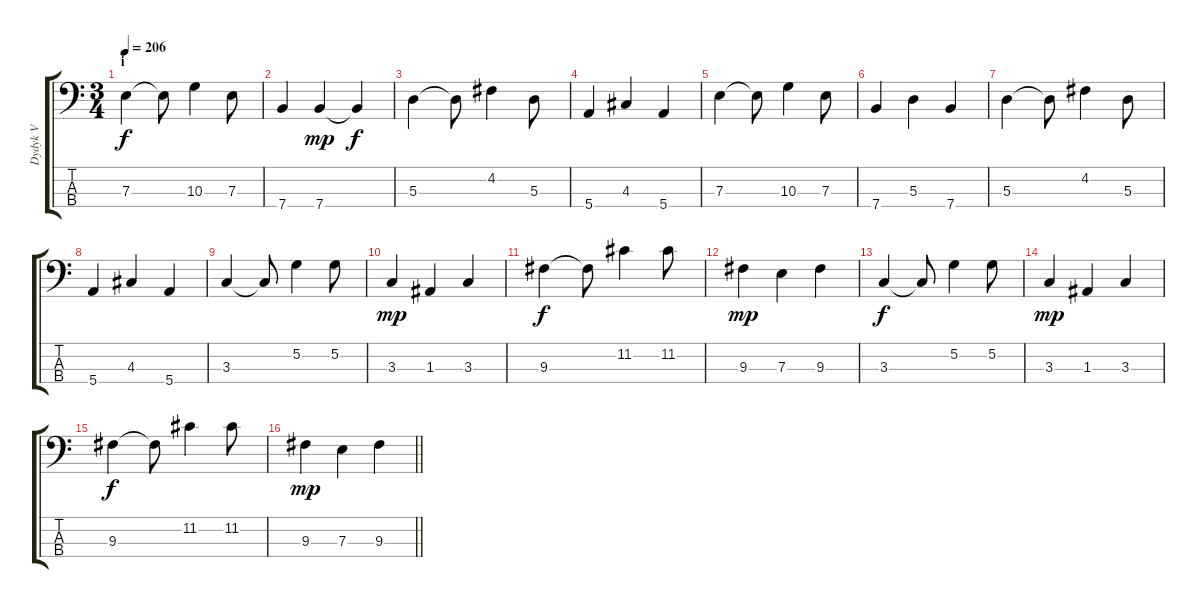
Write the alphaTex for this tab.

\track ("Dydyk V" "Dydyk V") {instrument acousticbass}
\staff {score tabs}
\tuning (G2 D2 A1 E1) {hide}
\ts (3 4)
\section ("" "i")
\tempo 206
\clef f4
\ks c
7.3.4{dy f} 7.3{t}.8 10.3.4 7.3.8 |
7.4.4 7.4.4{dy mp} 7.4{t}.4{dy f} |
5.3.4 5.3{t}.8 4.2.4 5.3.8 |
5.4.4 4.3.4 5.4.4 |
7.3.4 7.3{t}.8 10.3.4 7.3.8 |
7.4.4 5.3.4 7.4.4 |
5.3.4 5.3{t}.8 4.2.4 5.3.8 |
5.4.4 4.3.4 5.4.4 |
3.3.4 3.3{t}.8 5.2.4 5.2.8 |
3.3.4{dy mp} 1.3.4 3.3.4 |
9.3.4{dy f} 9.3{t}.8 11.2.4 11.2.8 |
9.3.4{dy mp} 7.3.4 9.3.4 |
3.3.4{dy f} 3.3{t}.8 5.2.4 5.2.8 |
3.3.4{dy mp} 1.3.4 3.3.4 |
9.3.4{dy f} 9.3{t}.8 11.2.4 11.2.8 |
\barLineRight lightlight
9.3.4{dy mp} 7.3.4 9.3.4
